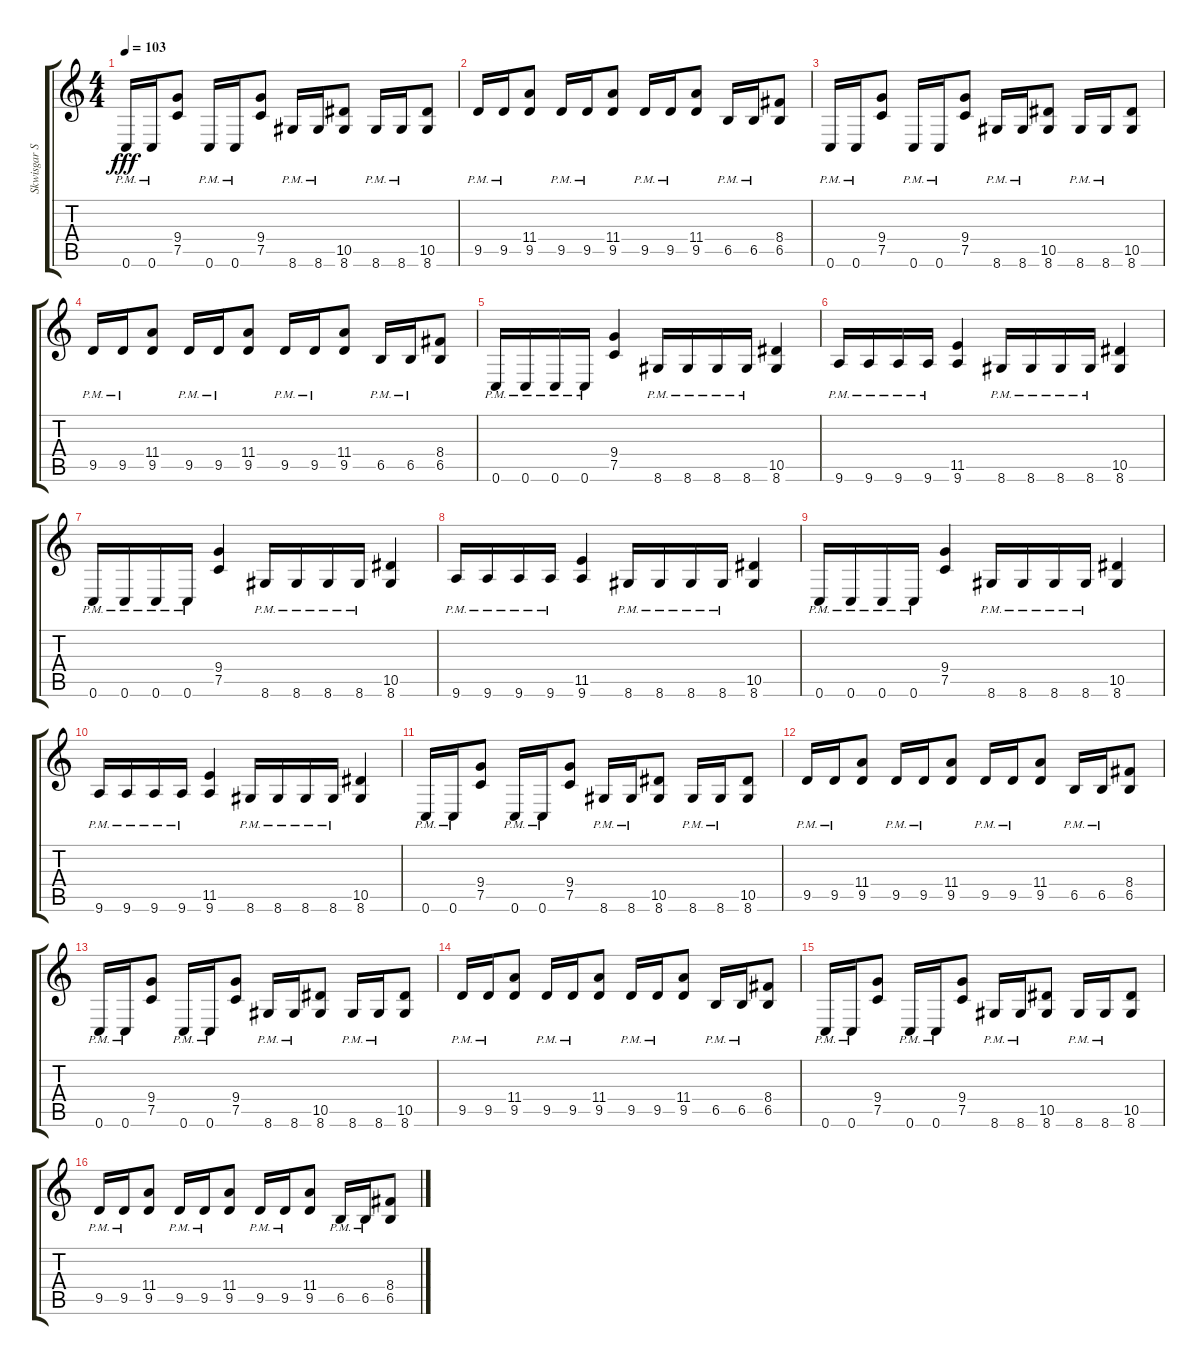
\track ("Skwisgar Skwigelf" "Skwisgar S") {instrument overdrivenguitar}
\staff {score tabs}
\tuning (C4 G3 Eb3 Bb2 F2 C2) {hide}
\ts (4 4)
\tempo 103
\clef g2
\ks c
0.6{pm}.16{dy fff} 0.6{pm}.16 (9.4 7.5).8 0.6{pm}.16 0.6{pm}.16 (9.4 7.5).8 8.6{pm}.16 8.6{pm}.16 (10.5 8.6).8 8.6{pm}.16 8.6{pm}.16 (10.5 8.6).8 |
9.5{pm}.16 9.5{pm}.16 (11.4 9.5).8 9.5{pm}.16 9.5{pm}.16 (11.4 9.5).8 9.5{pm}.16 9.5{pm}.16 (11.4 9.5).8 6.5{pm}.16 6.5{pm}.16 (8.4 6.5).8 |
0.6{pm}.16 0.6{pm}.16 (9.4 7.5).8 0.6{pm}.16 0.6{pm}.16 (9.4 7.5).8 8.6{pm}.16 8.6{pm}.16 (10.5 8.6).8 8.6{pm}.16 8.6{pm}.16 (10.5 8.6).8 |
9.5{pm}.16 9.5{pm}.16 (11.4 9.5).8 9.5{pm}.16 9.5{pm}.16 (11.4 9.5).8 9.5{pm}.16 9.5{pm}.16 (11.4 9.5).8 6.5{pm}.16 6.5{pm}.16 (8.4 6.5).8 |
0.6{pm}.16 0.6{pm}.16 0.6{pm}.16 0.6{pm}.16 (9.4 7.5).4 8.6{pm}.16 8.6{pm}.16 8.6{pm}.16 8.6{pm}.16 (10.5 8.6).4 |
9.6{pm}.16 9.6{pm}.16 9.6{pm}.16 9.6{pm}.16 (11.5 9.6).4 8.6{pm}.16 8.6{pm}.16 8.6{pm}.16 8.6{pm}.16 (10.5 8.6).4 |
0.6{pm}.16 0.6{pm}.16 0.6{pm}.16 0.6{pm}.16 (9.4 7.5).4 8.6{pm}.16 8.6{pm}.16 8.6{pm}.16 8.6{pm}.16 (10.5 8.6).4 |
9.6{pm}.16 9.6{pm}.16 9.6{pm}.16 9.6{pm}.16 (11.5 9.6).4 8.6{pm}.16 8.6{pm}.16 8.6{pm}.16 8.6{pm}.16 (10.5 8.6).4 |
0.6{pm}.16 0.6{pm}.16 0.6{pm}.16 0.6{pm}.16 (9.4 7.5).4 8.6{pm}.16 8.6{pm}.16 8.6{pm}.16 8.6{pm}.16 (10.5 8.6).4 |
9.6{pm}.16 9.6{pm}.16 9.6{pm}.16 9.6{pm}.16 (11.5 9.6).4 8.6{pm}.16 8.6{pm}.16 8.6{pm}.16 8.6{pm}.16 (10.5 8.6).4 |
0.6{pm}.16 0.6{pm}.16 (9.4 7.5).8 0.6{pm}.16 0.6{pm}.16 (9.4 7.5).8 8.6{pm}.16 8.6{pm}.16 (10.5 8.6).8 8.6{pm}.16 8.6{pm}.16 (10.5 8.6).8 |
9.5{pm}.16 9.5{pm}.16 (11.4 9.5).8 9.5{pm}.16 9.5{pm}.16 (11.4 9.5).8 9.5{pm}.16 9.5{pm}.16 (11.4 9.5).8 6.5{pm}.16 6.5{pm}.16 (8.4 6.5).8 |
0.6{pm}.16 0.6{pm}.16 (9.4 7.5).8 0.6{pm}.16 0.6{pm}.16 (9.4 7.5).8 8.6{pm}.16 8.6{pm}.16 (10.5 8.6).8 8.6{pm}.16 8.6{pm}.16 (10.5 8.6).8 |
9.5{pm}.16 9.5{pm}.16 (11.4 9.5).8 9.5{pm}.16 9.5{pm}.16 (11.4 9.5).8 9.5{pm}.16 9.5{pm}.16 (11.4 9.5).8 6.5{pm}.16 6.5{pm}.16 (8.4 6.5).8 |
0.6{pm}.16 0.6{pm}.16 (9.4 7.5).8 0.6{pm}.16 0.6{pm}.16 (9.4 7.5).8 8.6{pm}.16 8.6{pm}.16 (10.5 8.6).8 8.6{pm}.16 8.6{pm}.16 (10.5 8.6).8 |
9.5{pm}.16 9.5{pm}.16 (11.4 9.5).8 9.5{pm}.16 9.5{pm}.16 (11.4 9.5).8 9.5{pm}.16 9.5{pm}.16 (11.4 9.5).8 6.5{pm}.16 6.5{pm}.16 (8.4 6.5).8
